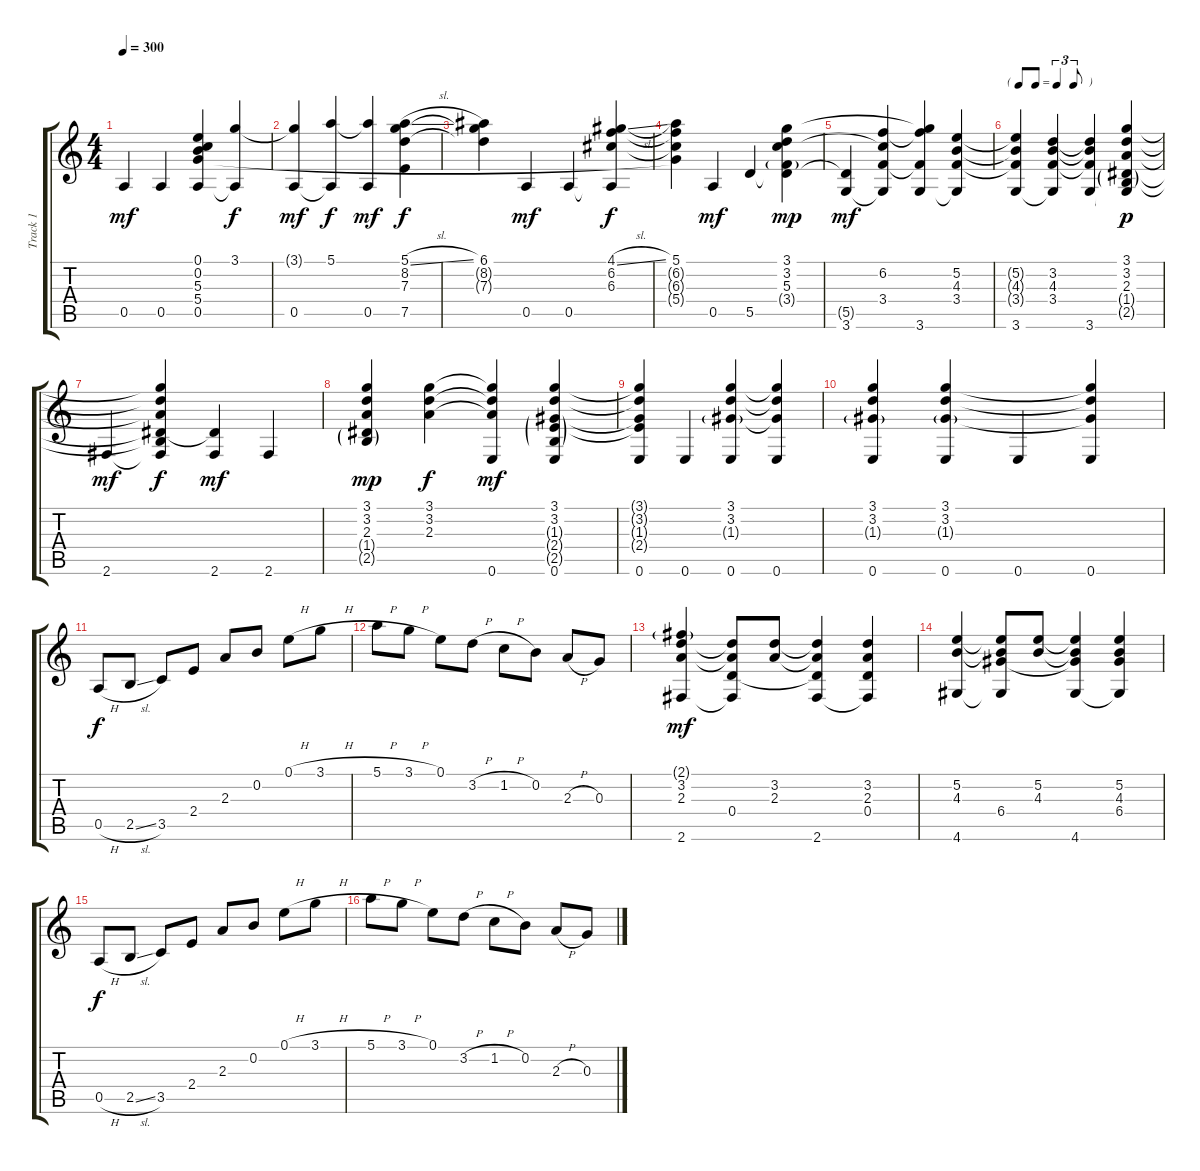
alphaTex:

\track ("Track 1" "Track 1") {instrument acousticguitarsteel}
\staff {score tabs}
\tuning (E4 B3 G3 D3 A2 E2) {hide}
\ts (4 4)
\tempo 300
\clef g2
\ks c
0.5.4{dy mf} 0.5.4 (0.1{t} 0.2{t} 5.3{t} 5.4{t} 0.5).4 (3.1 0.5{t}).4{dy f} |
(3.1{t} 0.5).4{dy mf} (5.1 0.5{t}).4{dy f} (5.1{t} 0.5).4{dy mf} (5.1{sl} 8.2 7.3 7.5).4{dy f} |
(6.1 8.2{t} 7.3{t}).4 0.5.4{dy mf} 0.5.4 (4.1{sl} 6.2 6.3 0.5{t}).4{dy f} |
(5.1 6.2{t} 6.3{t} 5.4{t}).4 0.5.4{dy mf} 5.5.4 (3.1 3.2 5.3 3.4{g} 5.5{t}).4{dy mp} |
(5.5{t} 3.6).4{dy mf} (6.2 5.3{t} 3.4 3.6{t}).4 (3.1{t} 6.2{t} 3.4{t} 3.6).4 (5.2 4.3 3.4 3.6{t}).4 |
\tf triplet8th
(5.2{t} 4.3{t} 3.4{t} 3.6).4 (3.2 4.3 3.4 3.6{t}).4 (3.2{t} 4.3{t} 3.4{t} 3.6).4 (3.1 3.2 2.3 1.4{g} 2.5{g} 3.6{t}).4{dy p} |
2.6.4{dy mf} (3.1{t} 3.2{t} 2.3{t} 1.4{t} 2.5{t} 2.6{t}).4{dy f} (1.4{t} 2.6).4{dy mf} 2.6.4 |
(3.1 3.2 2.3 1.4{g} 2.5{g}).4{dy mp} (3.1 3.2 2.3).4{dy f} (3.1{t} 3.2{t} 2.3{t} 0.6).4{dy mf} (3.1 3.2 1.3{g} 2.4{g} 2.5{g} 0.6).4 |
(3.1{t} 3.2{t} 1.3{t} 2.4{t} 0.6).4 0.6.4 (3.1 3.2 1.3{g} 0.6).4 (3.1{t} 3.2{t} 1.3{t} 0.6).4 |
(3.1 3.2 1.3{g} 0.6).4 (3.1 3.2 1.3{g} 0.6).4 0.6.4 (3.1{t} 3.2{t} 1.3{t} 0.6).4 |
0.5{h}.8{dy f} 2.5{sl}.8 3.5.8 2.4.8 2.3.8 0.2.8 0.1{h}.8 3.1{h}.8 |
5.1{h}.8 3.1{h}.8 0.1.8 3.2{h}.8 1.2{h}.8 0.2.8 2.3{h}.8 0.3.8 |
(2.1{g} 3.2 2.3 2.6).4{dy mf} (3.2{t} 2.3{t} 0.4 2.6{t}).8 (3.2 2.3).8 (3.2{t} 2.3{t} 0.4{t} 2.6).4 (3.2 2.3 0.4 2.6{t}).4 |
(5.2 4.3 4.6).4 (5.2{t} 4.3{t} 6.4 4.6{t}).8 (5.2 4.3).8 (5.2{t} 4.3{t} 6.4{t} 4.6).4 (5.2 4.3 6.4 4.6{t}).4 |
0.5{h}.8{dy f} 2.5{sl}.8 3.5.8 2.4.8 2.3.8 0.2.8 0.1{h}.8 3.1{h}.8 |
5.1{h}.8 3.1{h}.8 0.1.8 3.2{h}.8 1.2{h}.8 0.2.8 2.3{h}.8 0.3.8
